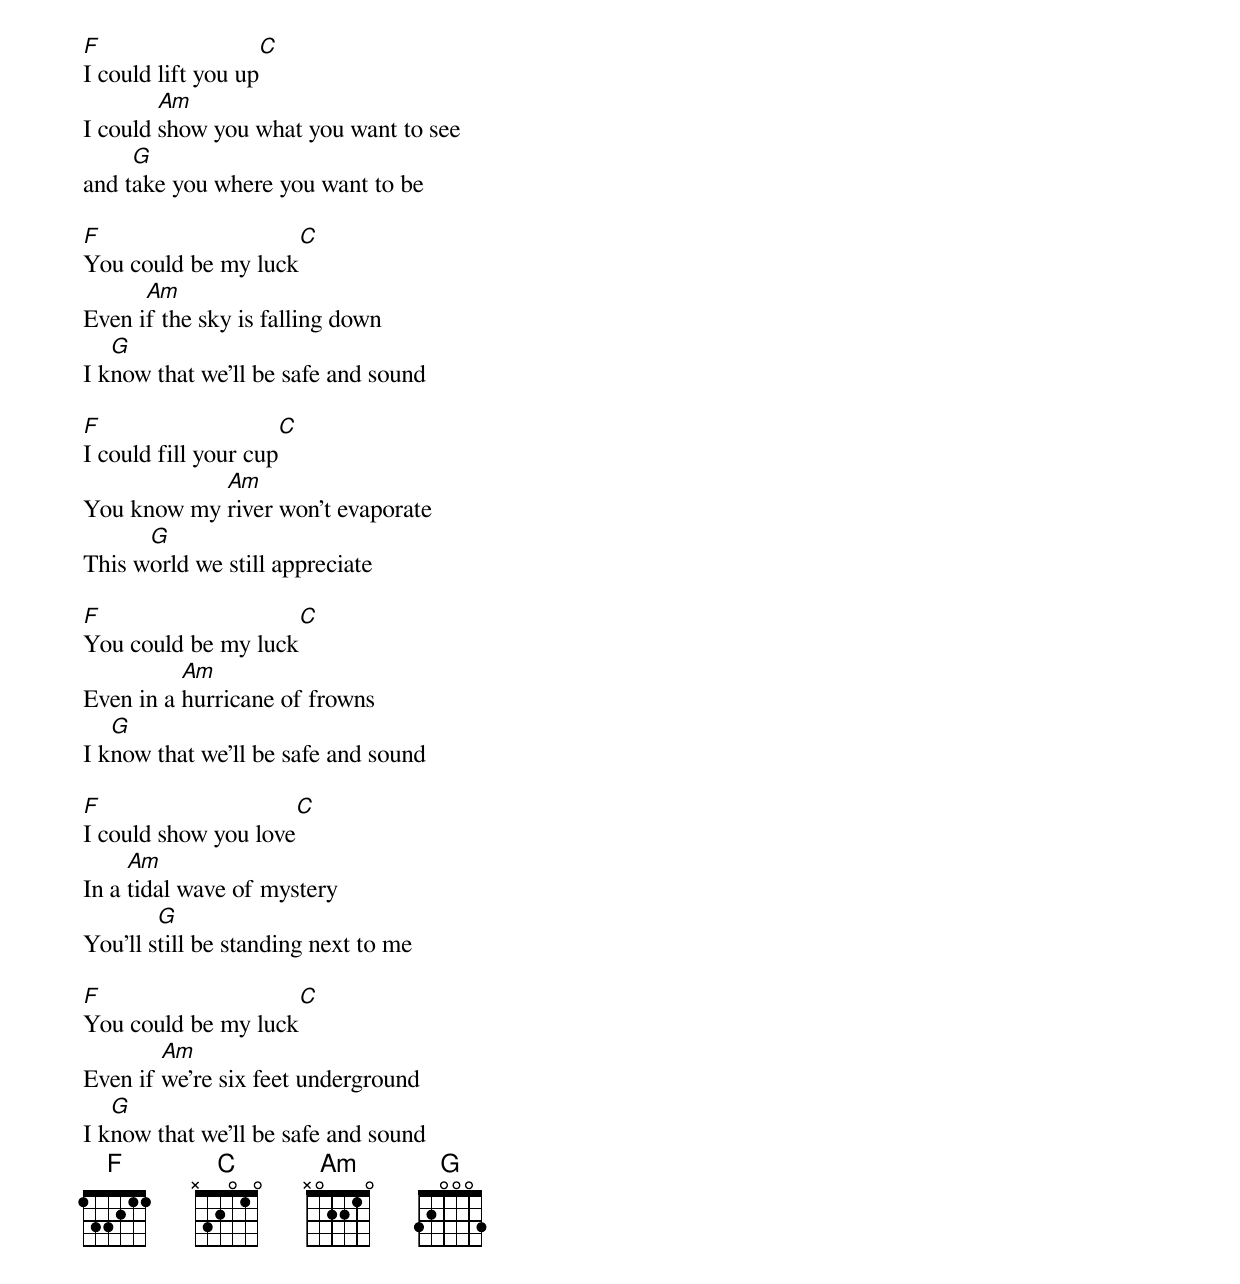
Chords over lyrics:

F                  C
I could lift you up
        Am
I could show you what you want to see
     G
and take you where you want to be

F                   C
You could be my luck
      Am
Even if the sky is falling down
   G
I know that we'll be safe and sound

F                    C
I could fill your cup
            Am
You know my river won't evaporate
      G
This world we still appreciate

F                   C
You could be my luck
          Am
Even in a hurricane of frowns
   G
I know that we'll be safe and sound

F                    C
I could show you love
     Am
In a tidal wave of mystery
        G
You'll still be standing next to me

F                   C
You could be my luck
        Am
Even if we're six feet underground
   G
I know that we'll be safe and sound
